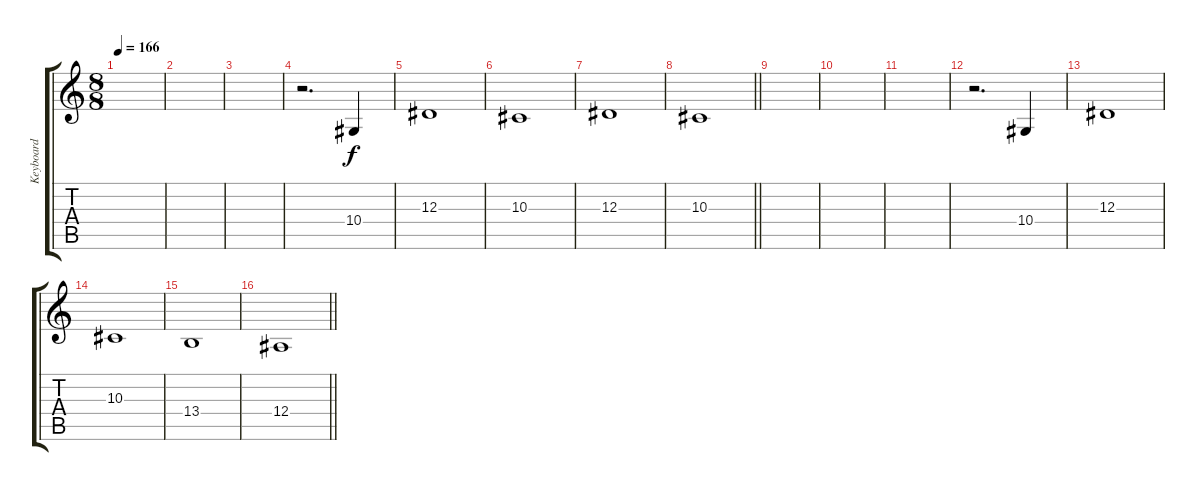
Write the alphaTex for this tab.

\track ("Keyboard" "Keyboard") {instrument pad4choir}
\staff {score tabs}
\tuning (C4 G3 Eb3 Bb2 F2 C2) {hide}
\ts (8 8)
\section ("" "")
\tempo 166
\clef g2
\ks c
|
|
|
r.2{d} 10.4.4 |
12.3.1 |
10.3.1 |
12.3.1 |
\barLineRight lightlight
10.3.1 |
\section ("" "")
|
|
|
r.2{d} 10.4.4 |
12.3.1 |
10.3.1 |
13.4.1 |
\barLineRight lightlight
12.4.1
